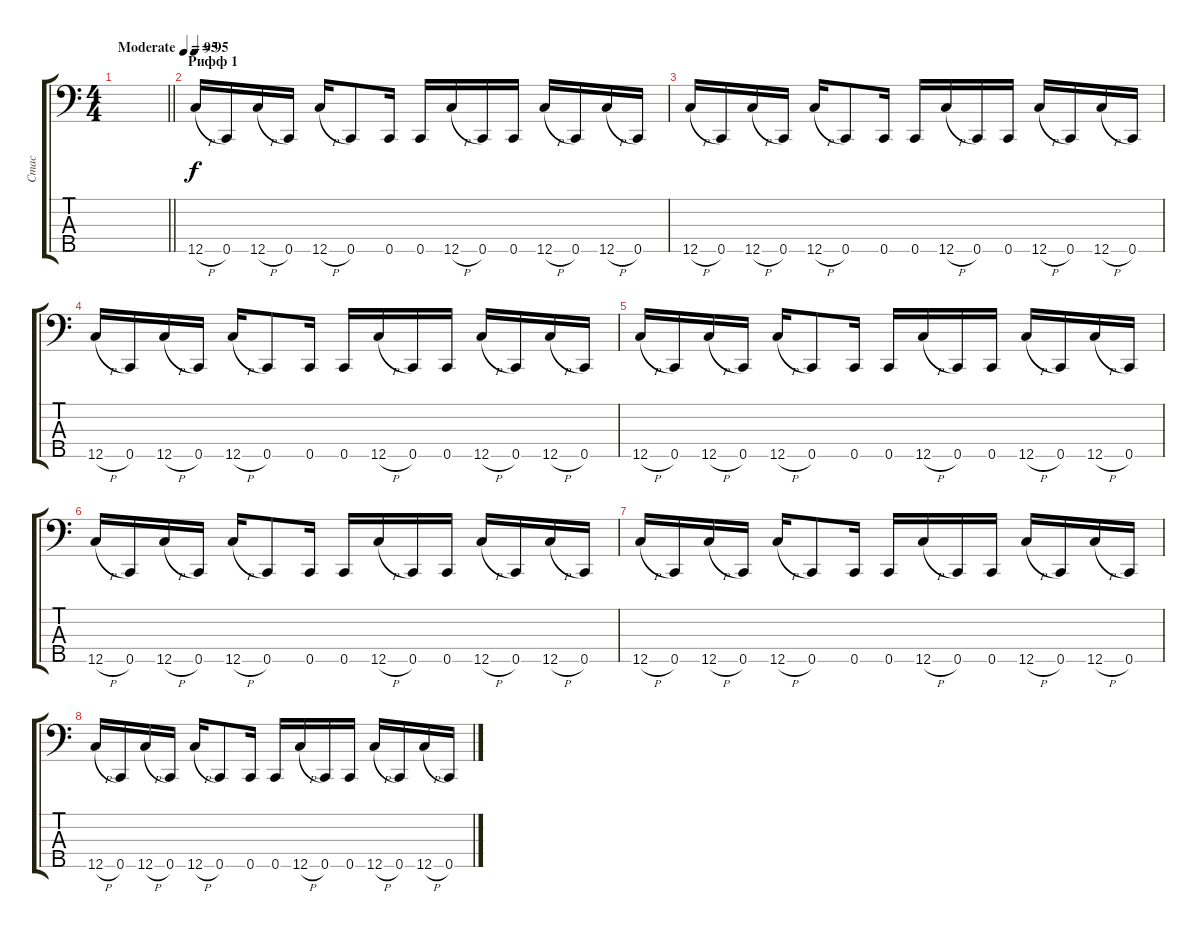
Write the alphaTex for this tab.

\track ("Стас" "Стас") {instrument fretlessbass}
\staff {score tabs}
\tuning (Bb2 F2 C2 G1 C1) {hide}
\ts (4 4)
\tempo (95 "Moderate")
\clef f4
\barLineRight lightlight
\ks c
|
\section ("" "Рифф 1")
\tempo 95
12.5{h}.16 0.5.16 12.5{h}.16 0.5.16 12.5{h}.16 0.5.8 0.5.16 0.5.16 12.5{h}.16 0.5.16 0.5.16 12.5{h}.16 0.5.16 12.5{h}.16 0.5.16 |
12.5{h}.16 0.5.16 12.5{h}.16 0.5.16 12.5{h}.16 0.5.8 0.5.16 0.5.16 12.5{h}.16 0.5.16 0.5.16 12.5{h}.16 0.5.16 12.5{h}.16 0.5.16 |
12.5{h}.16 0.5.16 12.5{h}.16 0.5.16 12.5{h}.16 0.5.8 0.5.16 0.5.16 12.5{h}.16 0.5.16 0.5.16 12.5{h}.16 0.5.16 12.5{h}.16 0.5.16 |
12.5{h}.16 0.5.16 12.5{h}.16 0.5.16 12.5{h}.16 0.5.8 0.5.16 0.5.16 12.5{h}.16 0.5.16 0.5.16 12.5{h}.16 0.5.16 12.5{h}.16 0.5.16 |
12.5{h}.16 0.5.16 12.5{h}.16 0.5.16 12.5{h}.16 0.5.8 0.5.16 0.5.16 12.5{h}.16 0.5.16 0.5.16 12.5{h}.16 0.5.16 12.5{h}.16 0.5.16 |
12.5{h}.16 0.5.16 12.5{h}.16 0.5.16 12.5{h}.16 0.5.8 0.5.16 0.5.16 12.5{h}.16 0.5.16 0.5.16 12.5{h}.16 0.5.16 12.5{h}.16 0.5.16 |
12.5{h}.16 0.5.16 12.5{h}.16 0.5.16 12.5{h}.16 0.5.8 0.5.16 0.5.16 12.5{h}.16 0.5.16 0.5.16 12.5{h}.16 0.5.16 12.5{h}.16 0.5.16
